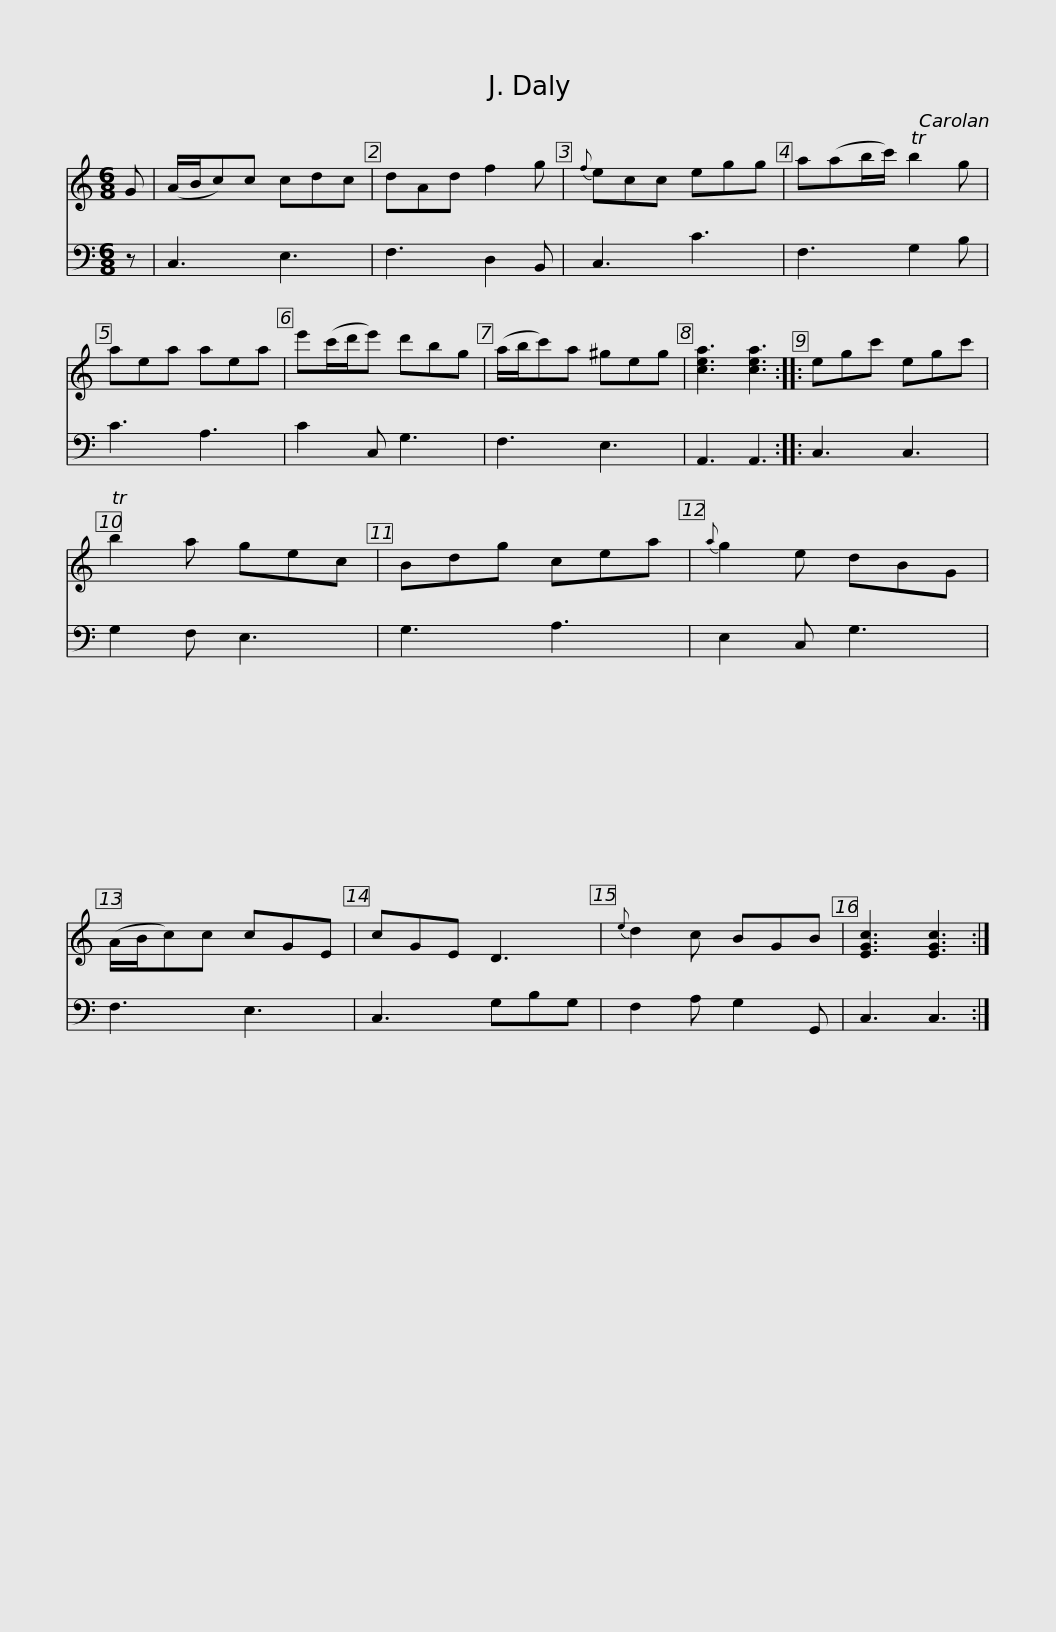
X:1
%%score 1 2
L:1/8
M:6/8
I:linebreak $
K:C
V:1 treble
V:2 bass
V:1
 G | (A/B/c)c cdc | dAd f2 g |{f} ecc egg | a(ab/c'/) Tb2 g | %5
 aea aea | e'(c'/d'/e') d'bg |$ (a/b/c')a ^geg | [cea]3 [cea]3 :: egc' egc' | %10
 Tb2 a gec | Bdg cea |{a} g2 e dBG | (A/B/c)c cGE |$ cGE D3 | %15
{e} d2 c BGB | [EGc]3 [EGc]3 :| %17
V:2
 z | C,3 E,3 | F,3 D,2 B,, | C,3 C3 | F,3 G,2 B, | %5
 C3 A,3 | C2 C, G,3 |$ F,3 E,3 | A,,3 A,,3 :: C,3 C,3 | %10
 G,2 F, E,3 | G,3 A,3 | E,2 C, G,3 | F,3 E,3 |$ C,3 G,B,G, | %15
 F,2 A, G,2 G,, | C,3 C,3 :| %17
